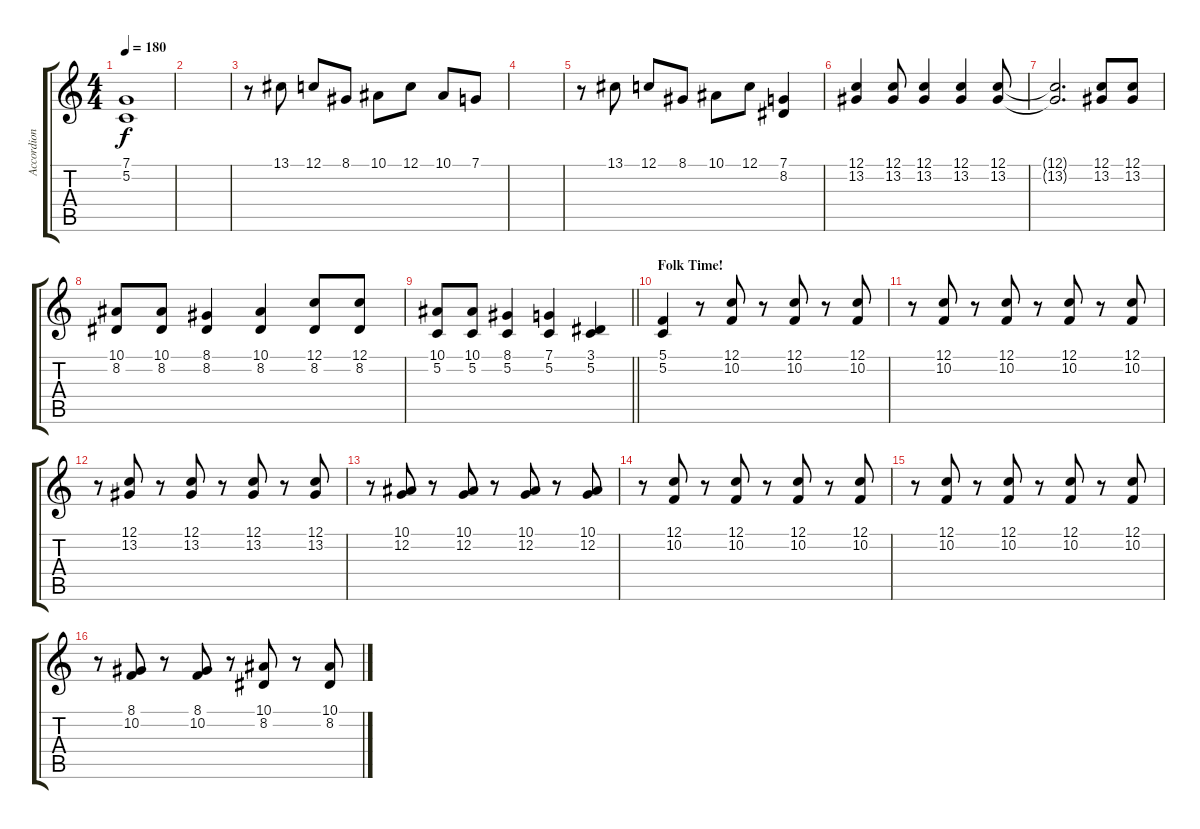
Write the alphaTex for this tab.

\track ("Accordion" "Accordion") {instrument accordion}
\staff {score tabs}
\tuning (C4 G3 Eb3 Bb2 F2 C2) {hide}
\ts (4 4)
\tempo 180
\clef g2
\ks c
(7.1{t} 5.2{t}).1{dy f} |
|
r.8 13.1.8 12.1.8 8.1.8 10.1.8 12.1.8 10.1.8 7.1.8 |
|
r.8 13.1.8 12.1.8 8.1.8 10.1.8 12.1.8 (7.1 8.2).4 |
(12.1 13.2).4 (12.1 13.2).8 (12.1 13.2).4 (12.1 13.2).4 (12.1 13.2).8 |
(12.1{t} 13.2{t}).2{d} (12.1 13.2).8 (12.1 13.2).8 |
(10.1 8.2).8 (10.1 8.2).8 (8.1 8.2).4 (10.1 8.2).4 (12.1 8.2).8 (12.1 8.2).8 |
\barLineRight lightlight
(10.1 5.2).8 (10.1 5.2).8 (8.1 5.2).4 (7.1 5.2).4 (3.1 5.2).4 |
\section ("" "Folk Time!")
(5.1 5.2).4 r.8 (12.1 10.2).8 r.8 (12.1 10.2).8 r.8 (12.1 10.2).8 |
r.8 (12.1 10.2).8 r.8 (12.1 10.2).8 r.8 (12.1 10.2).8 r.8 (12.1 10.2).8 |
r.8 (12.1 13.2).8 r.8 (12.1 13.2).8 r.8 (12.1 13.2).8 r.8 (12.1 13.2).8 |
r.8 (10.1 12.2).8 r.8 (10.1 12.2).8 r.8 (10.1 12.2).8 r.8 (10.1 12.2).8 |
r.8 (12.1 10.2).8 r.8 (12.1 10.2).8 r.8 (12.1 10.2).8 r.8 (12.1 10.2).8 |
r.8 (12.1 10.2).8 r.8 (12.1 10.2).8 r.8 (12.1 10.2).8 r.8 (12.1 10.2).8 |
r.8 (8.1 10.2).8 r.8 (8.1 10.2).8 r.8 (10.1 8.2).8 r.8 (10.1 8.2).8
